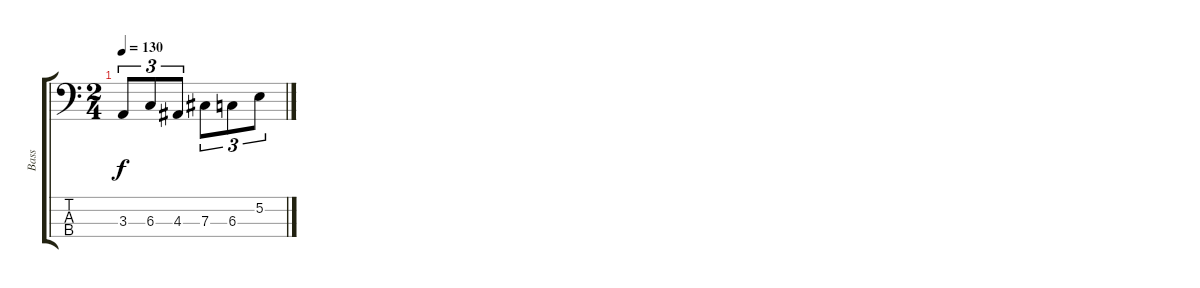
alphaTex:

\track ("Bass" "Bass") {instrument electricbassfinger}
\staff {score tabs}
\tuning (E2 B1 Gb1 Db1) {hide}
\ts (2 4)
\tempo 130
\clef f4
\ks c
3.3.8{tu (3 2) dy f} 6.3.8{tu (3 2)} 4.3.8{tu (3 2)} 7.3.8{tu (3 2)} 6.3.8{tu (3 2)} 5.2.8{tu (3 2)}
